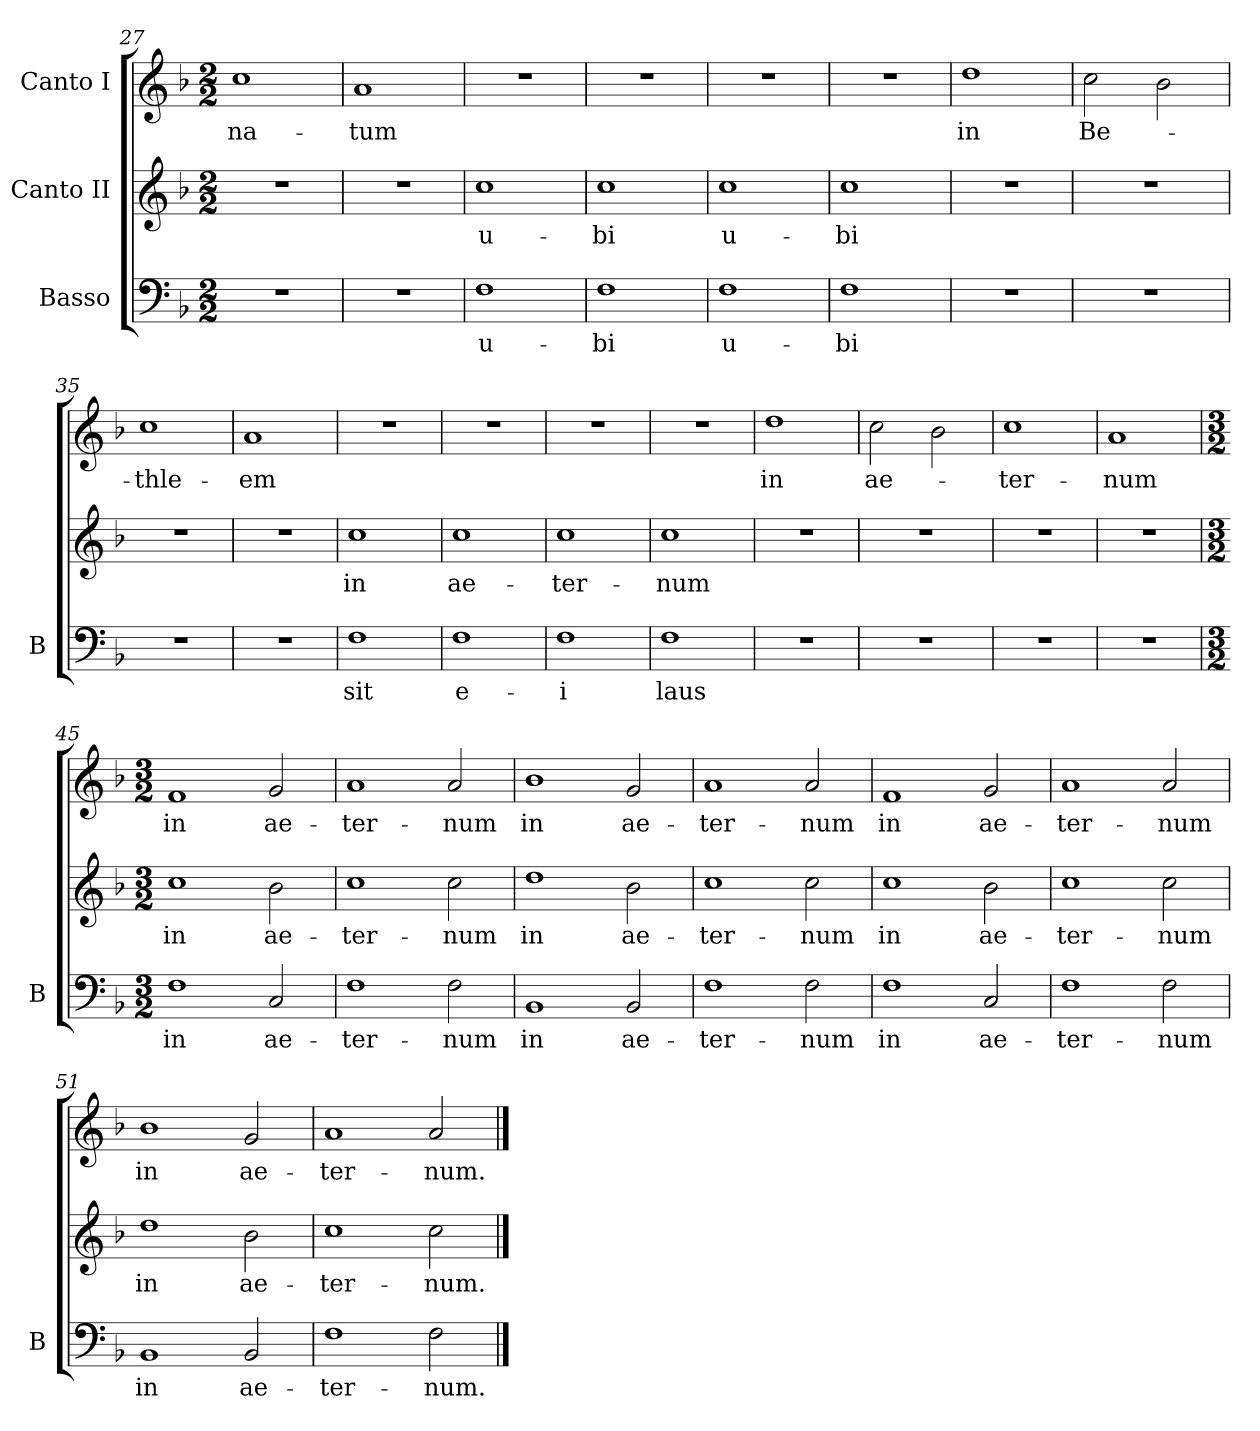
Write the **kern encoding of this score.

**kern	**text	**kern	**text	**kern	**text
*part3	*part3	*part2	*part2	*part1	*part1
*staff3	*staff3	*staff2	*staff2	*staff1	*staff1
*I"Basso	*	*I"Canto II	*	*I"Canto I	*
*I'B	*	*	*	*	*
*clefF4	*	*clefG2	*	*clefG2	*
*k[b-]	*	*k[b-]	*	*k[b-]	*
*M2/2	*	*M2/2	*	*M2/2	*
=27	=27	=27	=27	=27	=27
1r	.	1r	.	1cc	na-
=28	=28	=28	=28	=28	=28
1r	.	1r	.	1a	-tum
=29	=29	=29	=29	=29	=29
1F	u-	1cc	u-	1r	.
=30	=30	=30	=30	=30	=30
1F	-bi	1cc	-bi	1r	.
=31	=31	=31	=31	=31	=31
1F	u-	1cc	u-	1r	.
=32	=32	=32	=32	=32	=32
1F	-bi	1cc	-bi	1r	.
=33	=33	=33	=33	=33	=33
1r	.	1r	.	1dd	in
=34	=34	=34	=34	=34	=34
1r	.	1r	.	2cc	Be-
.	.	.	.	2b-	.
=35	=35	=35	=35	=35	=35
1r	.	1r	.	1cc	-thle-
=36	=36	=36	=36	=36	=36
1r	.	1r	.	1a	-em
=37	=37	=37	=37	=37	=37
1F	sit	1cc	in	1r	.
=38	=38	=38	=38	=38	=38
1F	e-	1cc	ae-	1r	.
=39	=39	=39	=39	=39	=39
1F	-i	1cc	-ter-	1r	.
=40	=40	=40	=40	=40	=40
1F	laus	1cc	-num	1r	.
=41	=41	=41	=41	=41	=41
1r	.	1r	.	1dd	in
=42	=42	=42	=42	=42	=42
1r	.	1r	.	2cc	ae-
.	.	.	.	2b-	.
=43	=43	=43	=43	=43	=43
1r	.	1r	.	1cc	-ter-
=44	=44	=44	=44	=44	=44
1r	.	1r	.	1a	-num
=45	=45	=45	=45	=45	=45
*M3/2	*	*M3/2	*	*M3/2	*
1F	in	1cc	in	1f	in
2C	ae-	2b-	ae-	2g	ae-
=46	=46	=46	=46	=46	=46
1F	-ter-	1cc	-ter-	1a	-ter-
2F	-num	2cc	-num	2a	-num
=47	=47	=47	=47	=47	=47
1BB-	in	1dd	in	1b-	in
2BB-	ae-	2b-	ae-	2g	ae-
=48	=48	=48	=48	=48	=48
1F	-ter-	1cc	-ter-	1a	-ter-
2F	-num	2cc	-num	2a	-num
=49	=49	=49	=49	=49	=49
1F	in	1cc	in	1f	in
2C	ae-	2b-	ae-	2g	ae-
=50	=50	=50	=50	=50	=50
1F	-ter-	1cc	-ter-	1a	-ter-
2F	-num	2cc	-num	2a	-num
=51	=51	=51	=51	=51	=51
1BB-	in	1dd	in	1b-	in
2BB-	ae-	2b-	ae-	2g	ae-
=52	=52	=52	=52	=52	=52
1F	-ter-	1cc	-ter-	1a	-ter-
2F	-num.	2cc	-num.	2a	-num.
==	==	==	==	==	==
*-	*-	*-	*-	*-	*-
